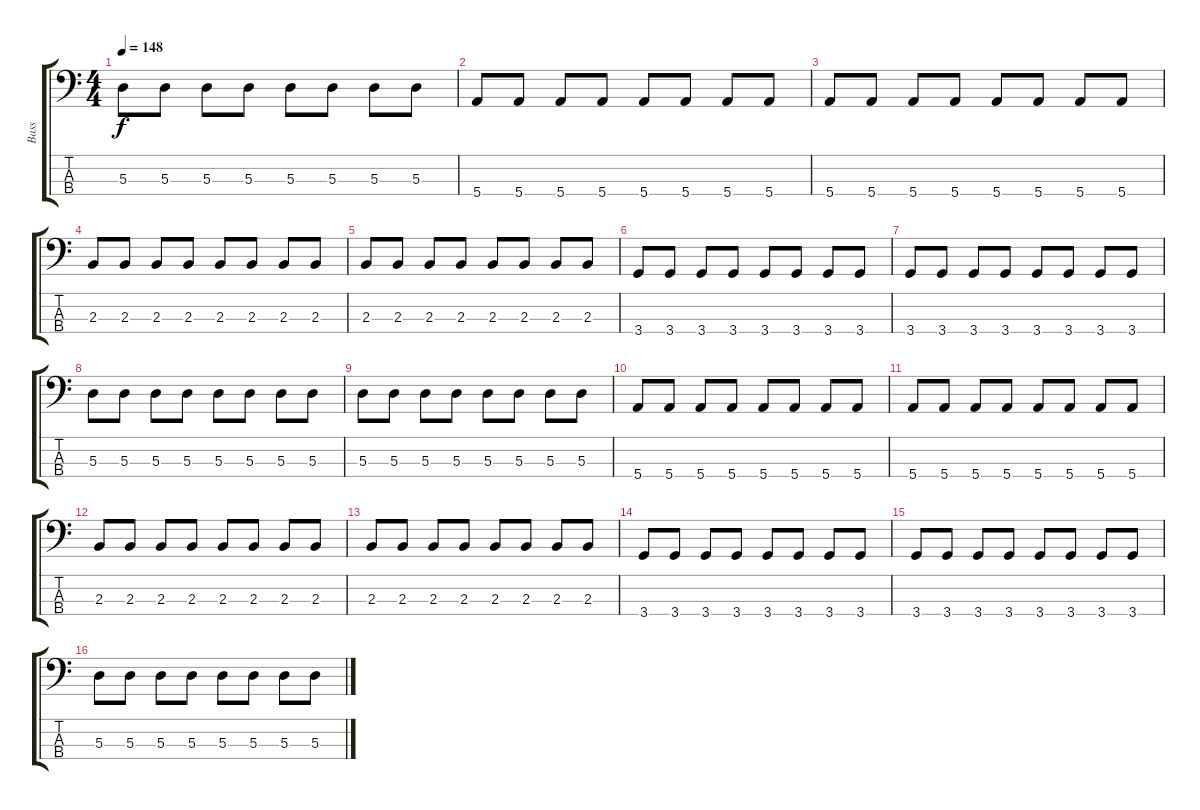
\track ("Bass" "Bass") {instrument electricbassfinger}
\staff {score tabs}
\tuning (G2 D2 A1 E1) {hide}
\ts (4 4)
\tempo 148
\clef f4
\ks c
5.3.8{dy f} 5.3.8 5.3.8 5.3.8 5.3.8 5.3.8 5.3.8 5.3.8 |
5.4.8 5.4.8 5.4.8 5.4.8 5.4.8 5.4.8 5.4.8 5.4.8 |
5.4.8 5.4.8 5.4.8 5.4.8 5.4.8 5.4.8 5.4.8 5.4.8 |
2.3.8 2.3.8 2.3.8 2.3.8 2.3.8 2.3.8 2.3.8 2.3.8 |
2.3.8 2.3.8 2.3.8 2.3.8 2.3.8 2.3.8 2.3.8 2.3.8 |
3.4.8 3.4.8 3.4.8 3.4.8 3.4.8 3.4.8 3.4.8 3.4.8 |
3.4.8 3.4.8 3.4.8 3.4.8 3.4.8 3.4.8 3.4.8 3.4.8 |
5.3.8 5.3.8 5.3.8 5.3.8 5.3.8 5.3.8 5.3.8 5.3.8 |
5.3.8 5.3.8 5.3.8 5.3.8 5.3.8 5.3.8 5.3.8 5.3.8 |
5.4.8 5.4.8 5.4.8 5.4.8 5.4.8 5.4.8 5.4.8 5.4.8 |
5.4.8 5.4.8 5.4.8 5.4.8 5.4.8 5.4.8 5.4.8 5.4.8 |
2.3.8 2.3.8 2.3.8 2.3.8 2.3.8 2.3.8 2.3.8 2.3.8 |
2.3.8 2.3.8 2.3.8 2.3.8 2.3.8 2.3.8 2.3.8 2.3.8 |
3.4.8 3.4.8 3.4.8 3.4.8 3.4.8 3.4.8 3.4.8 3.4.8 |
3.4.8 3.4.8 3.4.8 3.4.8 3.4.8 3.4.8 3.4.8 3.4.8 |
5.3.8 5.3.8 5.3.8 5.3.8 5.3.8 5.3.8 5.3.8 5.3.8
